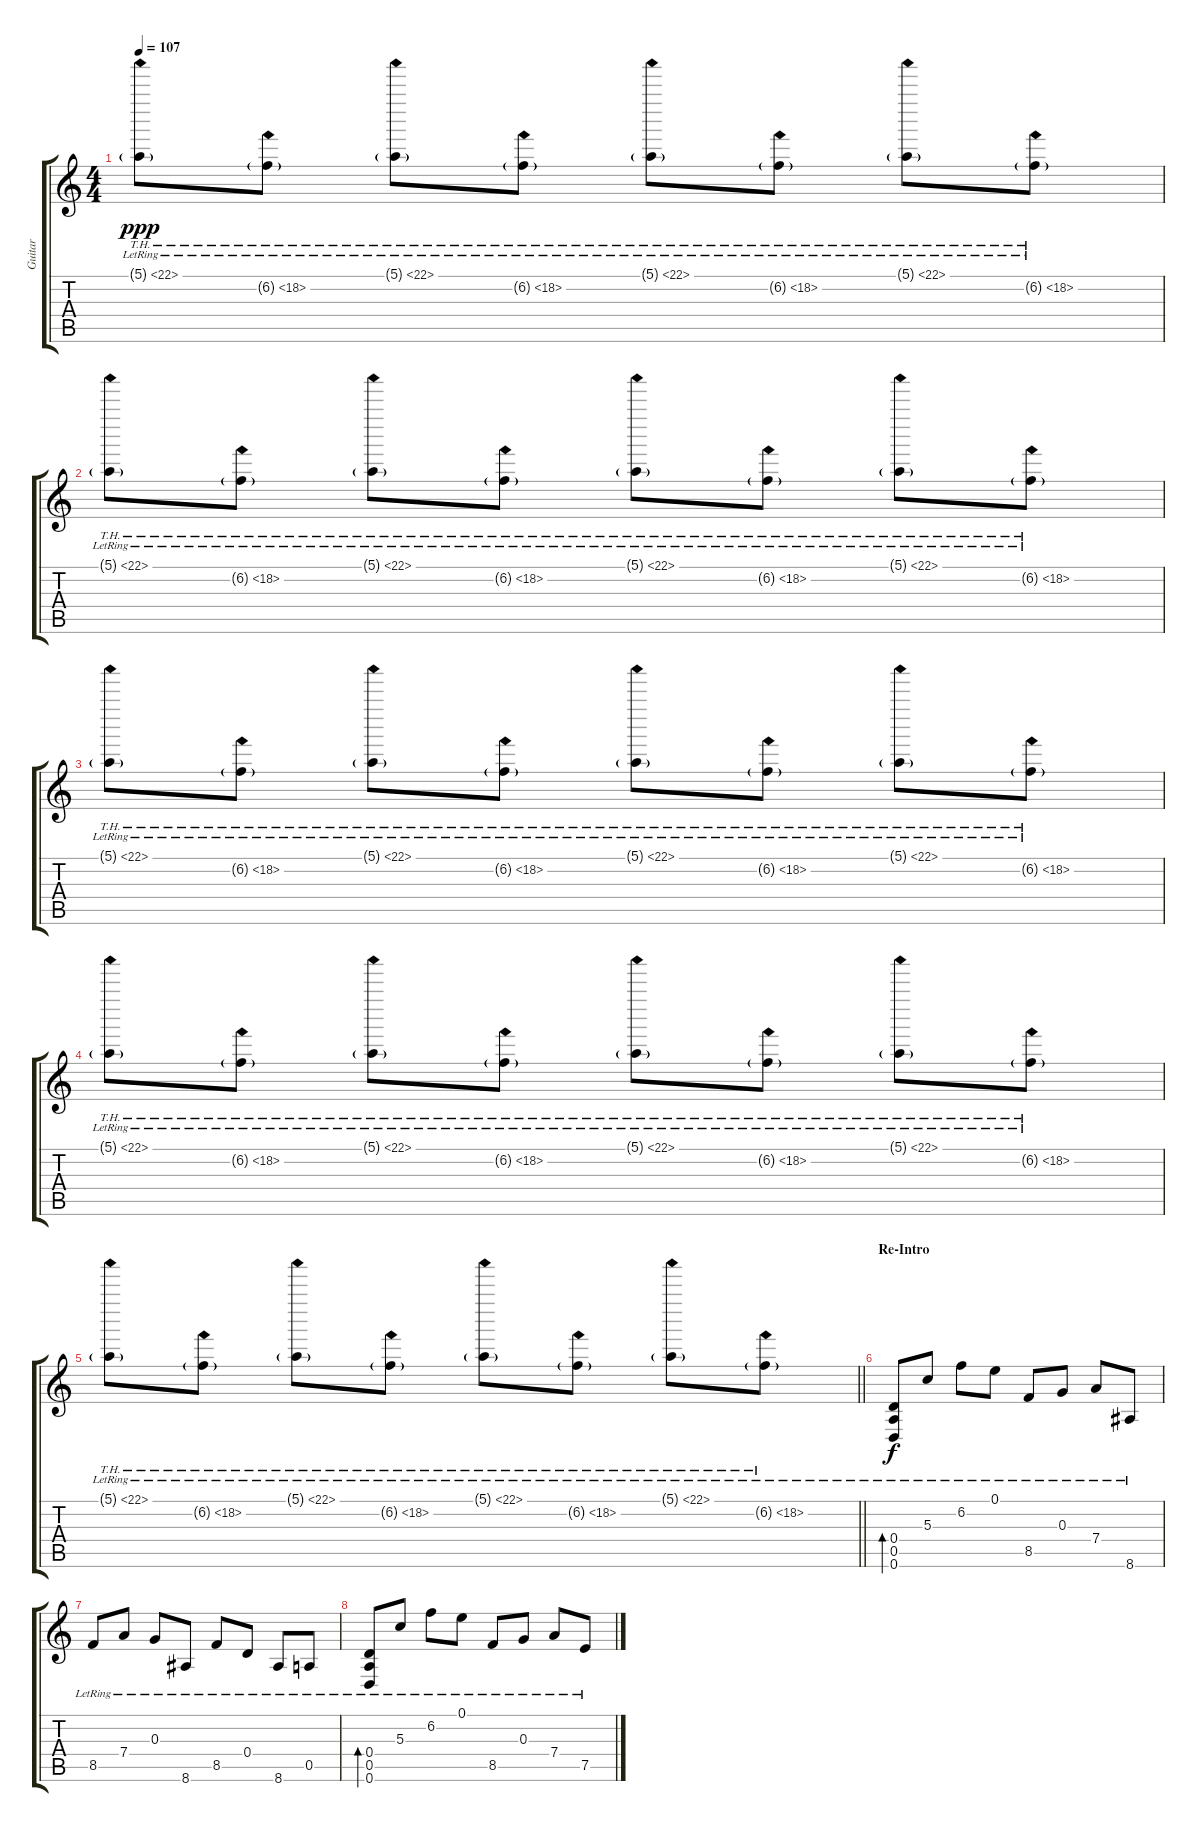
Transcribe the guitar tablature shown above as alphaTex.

\track ("Guitar" "Guitar") {instrument acousticguitarsteel}
\staff {score tabs}
\tuning (E4 B3 G3 D3 A2 D2) {hide}
\ts (4 4)
\tempo 107
\clef g2
\ks c
5.1{th 17 g lr}.8{dy ppp} 6.2{th 12 g lr}.8 5.1{th 17 g lr}.8 6.2{th 12 g lr}.8 5.1{th 17 g lr}.8 6.2{th 12 g lr}.8 5.1{th 17 g lr}.8 6.2{th 12 g lr}.8 |
5.1{th 17 g lr}.8 6.2{th 12 g lr}.8 5.1{th 17 g lr}.8 6.2{th 12 g lr}.8 5.1{th 17 g lr}.8 6.2{th 12 g lr}.8 5.1{th 17 g lr}.8 6.2{th 12 g lr}.8 |
5.1{th 17 g lr}.8 6.2{th 12 g lr}.8 5.1{th 17 g lr}.8 6.2{th 12 g lr}.8 5.1{th 17 g lr}.8 6.2{th 12 g lr}.8 5.1{th 17 g lr}.8 6.2{th 12 g lr}.8 |
5.1{th 17 g lr}.8 6.2{th 12 g lr}.8 5.1{th 17 g lr}.8 6.2{th 12 g lr}.8 5.1{th 17 g lr}.8 6.2{th 12 g lr}.8 5.1{th 17 g lr}.8 6.2{th 12 g lr}.8 |
\barLineRight lightlight
5.1{th 17 g lr}.8 6.2{th 12 g lr}.8 5.1{th 17 g lr}.8 6.2{th 12 g lr}.8 5.1{th 17 g lr}.8 6.2{th 12 g lr}.8 5.1{th 17 g lr}.8 6.2{th 12 g lr}.8 |
\section ("" "Re-Intro")
(0.4{lr} 0.5{lr} 0.6).8{bd 60 dy f} 5.3{lr}.8 6.2{lr}.8 0.1{lr}.8 8.5{lr}.8 0.3{lr}.8 7.4{lr}.8 8.6{lr}.8 |
8.5{lr}.8 7.4{lr}.8 0.3{lr}.8 8.6{lr}.8 8.5{lr}.8 0.4{lr}.8 8.6{lr}.8 0.5{lr}.8 |
(0.4{lr} 0.5{lr} 0.6).8{bd 60} 5.3{lr}.8 6.2{lr}.8 0.1{lr}.8 8.5{lr}.8 0.3{lr}.8 7.4{lr}.8 7.5{lr}.8
